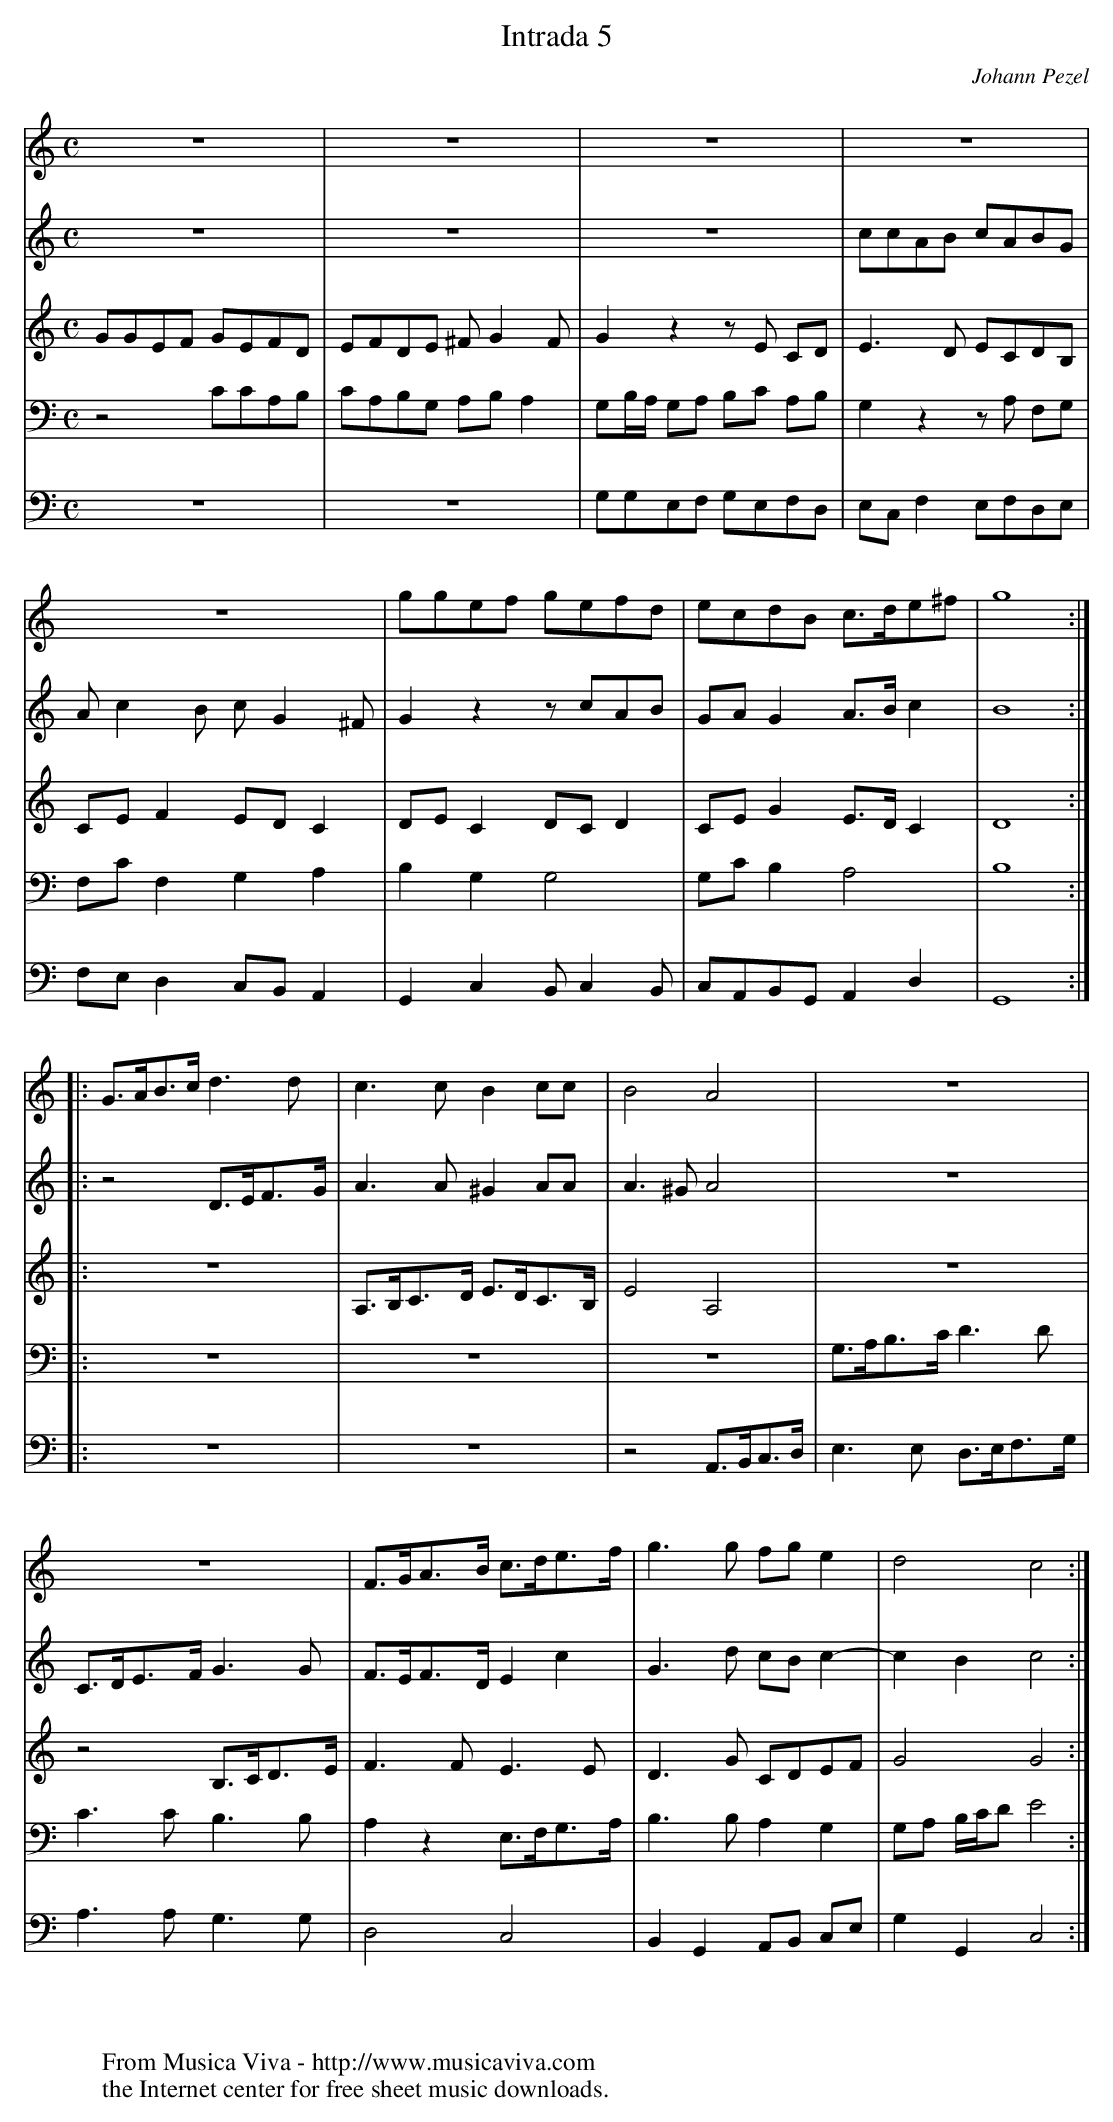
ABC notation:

X:1
T:Intrada 5
C:Johann Pezel
V:1 Program 1 56 %Trumpet
V:2 Program 1 56 %Trumpet
V:3 Program 1 56 %Trumpet
V:4 Program 1 56 bass %Trumpet
V:5 Program 1 56 bass %Trumpet
M:C
L:1/8
K:C
V:1
z8|z8|z8|z8|
V:2
z8|z8|z8|ccAB cABG|
V:3
GGEF GEFD|EFDE ^FG2F|G2 z2 z E CD|E3D ECDB,|
V:4
z4 CCA,B,|CA,B,G, A,B,A,2|G,B,/A,/ G,A, B,C A,B,|G,2 z2 z A, F,G,|
V:5
z8|z8|G,G,E,F, G,E,F,D,|E,C,F,2E,F,D,E,|
V:1
z8|ggef gefd|ecdB c>de^f|g8:|
V:2
Ac2B cG2^F|G2 z2 z cAB|GAG2 A>Bc2|B8:|
V:3
CEF2EDC2|DEC2DCD2|CEG2E>DC2|D8:|
V:4
F,CF,2G,2A,2|B,2G,2G,4|G,CB,2A,4|B,8:|
V:5
F,E,D,2C,B,,A,,2|G,,2C,2B,,C,2B,,|C,A,,B,,G,,A,,2D,2|G,,8:|
V:1
|:G>AB>cd3d|c3cB2cc|B4A4|z8|
V:2
|:z4 D>EF>G|A3A ^G2AA|A3^GA4|z8|
V:3
|:z8|A,>B,C>D E>DC>B,|E4A,4|z8|
V:4
|:z8|z8|z8|G,>A,B,>C D3D|
V:5
|:z8|z8|z4 A,,>B,,C,>D,|E,3E, D,>E,F,>G,|
V:1
z8|F>GA>B c>de>f|g3g fge2|d4c4:|
V:2
C>DE>F G3G|F>EF>DE2c2|G3d cBc2-|c2B2c4:|
V:3
z4 B,>CD>E|F3FE3E|D3G CDEF|G4G4:|
V:4
C3C B,3B,|A,2 z2 E,>F,G,>A,|B,3B, A,2G,2|G,A, B,/C/D E4:|
V:5
A,3A,G,3G,|D,4C,4|B,,2G,,2A,,B,, C,E,|G,2G,,2C,4:|
W:
W:
W:  From Musica Viva - http://www.musicaviva.com
W:  the Internet center for free sheet music downloads.
